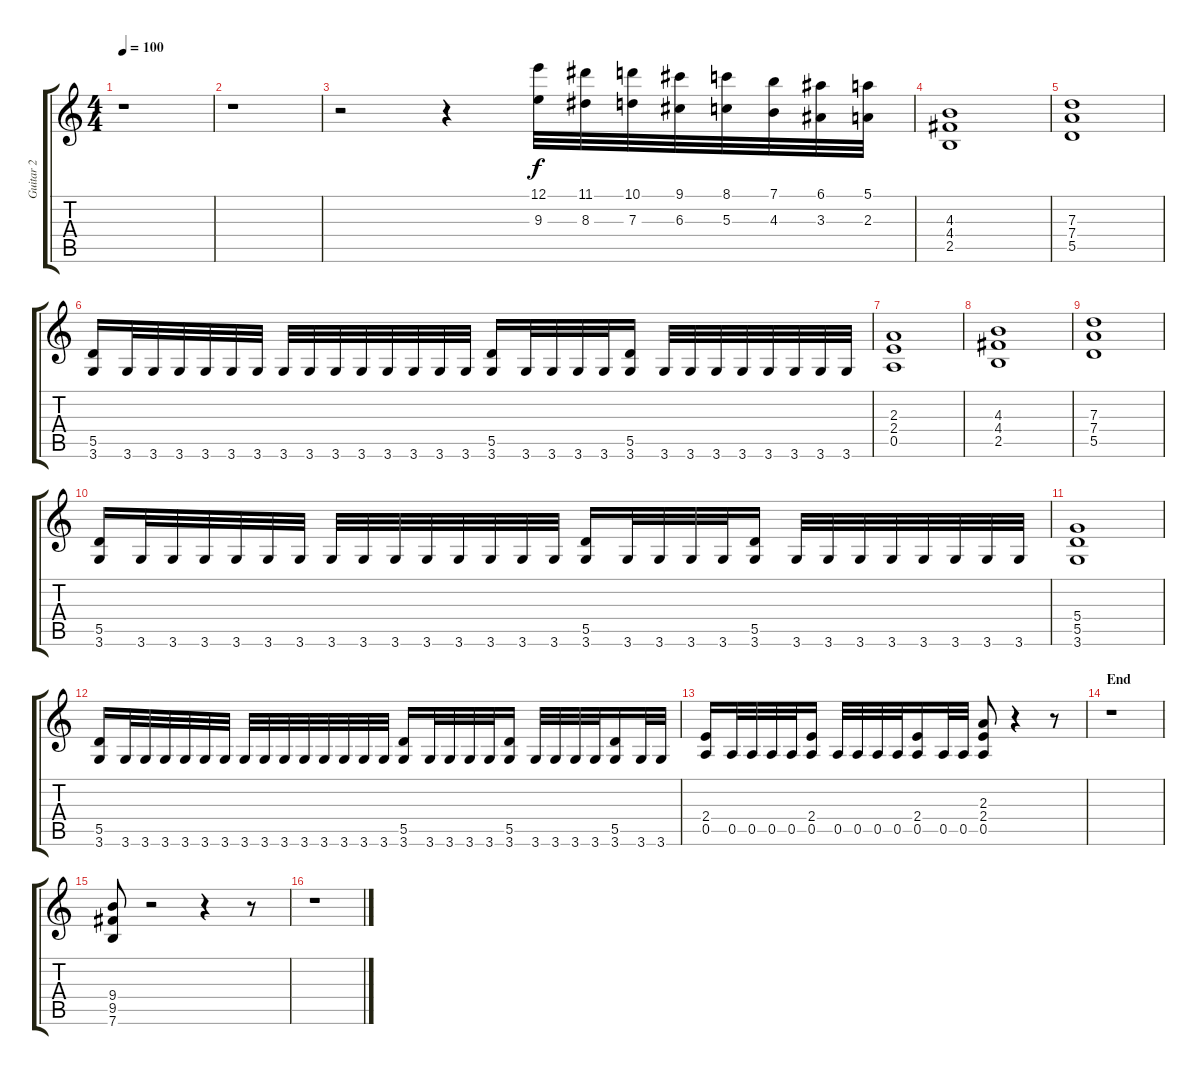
\track ("Guitar 2" "Guitar 2") {instrument distortionguitar}
\staff {score tabs}
\tuning (E4 B3 G3 D3 A2 E2) {hide}
\ts (4 4)
\tempo 100
\clef g2
\ks c
r.1{dy f} |
r.1 |
r.2 r.4 (12.1 9.3).32{instrument guitarfretnoise} (11.1 8.3).32 (10.1 7.3).32 (9.1 6.3).32 (8.1 5.3).32 (7.1 4.3).32 (6.1 3.3).32 (5.1 2.3).32 |
\section ("" "")
(4.3 4.4 2.5).1{instrument distortionguitar} |
(7.3 7.4 5.5).1 |
(5.5 3.6).16 3.6.32 3.6.32 3.6.32 3.6.32 3.6.32 3.6.32 3.6.32 3.6.32 3.6.32 3.6.32 3.6.32 3.6.32 3.6.32 3.6.32 (5.5 3.6).16 3.6.32 3.6.32 3.6.32 3.6.32 (5.5 3.6).16 3.6.32 3.6.32 3.6.32 3.6.32 3.6.32 3.6.32 3.6.32 3.6.32 |
(2.3 2.4 0.5).1 |
\section ("" "")
(4.3 4.4 2.5).1 |
(7.3 7.4 5.5).1 |
(5.5 3.6).16 3.6.32 3.6.32 3.6.32 3.6.32 3.6.32 3.6.32 3.6.32 3.6.32 3.6.32 3.6.32 3.6.32 3.6.32 3.6.32 3.6.32 (5.5 3.6).16 3.6.32 3.6.32 3.6.32 3.6.32 (5.5 3.6).16 3.6.32 3.6.32 3.6.32 3.6.32 3.6.32 3.6.32 3.6.32 3.6.32 |
(5.4 5.5 3.6).1 |
(5.5 3.6).16 3.6.32 3.6.32 3.6.32 3.6.32 3.6.32 3.6.32 3.6.32 3.6.32 3.6.32 3.6.32 3.6.32 3.6.32 3.6.32 3.6.32 (5.5 3.6).16 3.6.32 3.6.32 3.6.32 3.6.32 (5.5 3.6).16 3.6.32 3.6.32 3.6.32 3.6.32 (5.5 3.6).16 3.6.32 3.6.32 |
(2.4 0.5).16 0.5.32 0.5.32 0.5.32 0.5.32 (2.4 0.5).16 0.5.32 0.5.32 0.5.32 0.5.32 (2.4 0.5).16 0.5.32 0.5.32 (2.3 2.4 0.5).8 r.4 r.8 |
\section ("" "End")
r.1 |
(9.4 9.5 7.6).8 r.2 r.4 r.8 |
r.1
